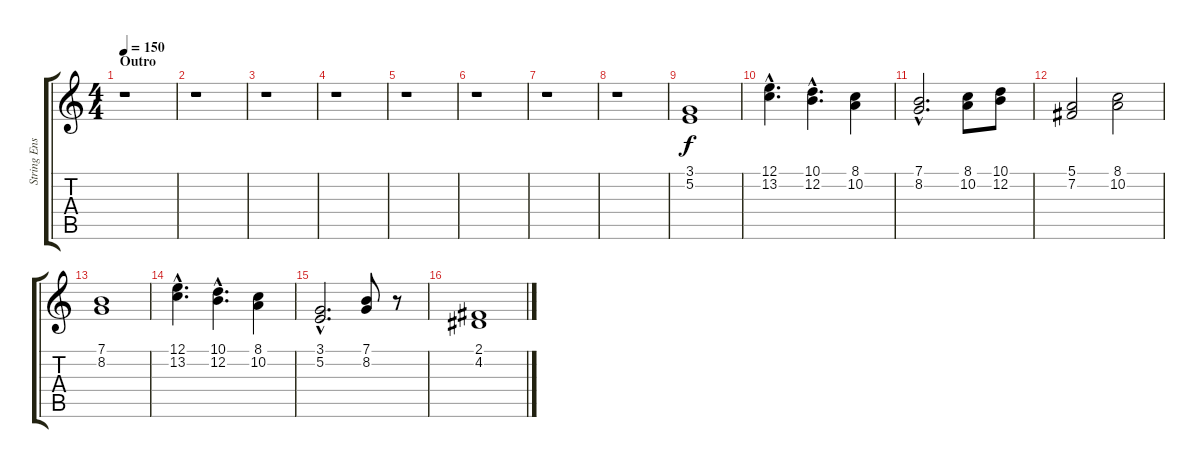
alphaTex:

\track ("String Ensemble I" "String Ens") {instrument stringensemble1}
\staff {score tabs}
\tuning (E4 B3 G3 D3 A2 E2) {hide}
\ts (4 4)
\section ("" "Outro")
\tempo 150
\clef g2
\ks c
r.1{dy f} |
r.1 |
r.1 |
r.1 |
r.1 |
r.1 |
r.1 |
r.1 |
(3.1 5.2).1{volume 13} |
(12.1{hac} 13.2{hac}).4{d} (10.1{hac} 12.2{hac}).4{d} (8.1 10.2).4 |
(7.1{hac} 8.2{hac}).2{d} (8.1 10.2).8 (10.1 12.2).8 |
(5.1 7.2).2 (8.1 10.2).2 |
(7.1 8.2).1 |
(12.1{hac} 13.2{hac}).4{d} (10.1{hac} 12.2{hac}).4{d} (8.1 10.2).4 |
(3.1{hac} 5.2{hac}).2{d} (7.1 8.2).8 r.8 |
(2.1 4.2).1
